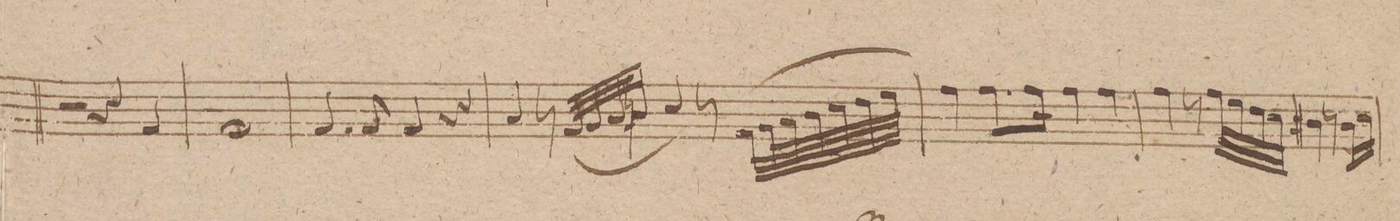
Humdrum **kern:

**kern	**dynam
*I"Fagotto 2do	*
*clefF4	*
*k[f#c#g#d#]	*
*met(c|)	*
*M2/2	*
2r	.
4r	.
4AA/	.
=159	=159
1AA/	.
=160	=160
4.AA/	.
8AA/	.
4AA/	.
4r	.
=161	=161
4C#/	.
8r	.
(<32AA/LLL	.
32BB/	.
32C#/	.
32Dn\JJJ	.
4E)/	.
8r	.
=-	=-
(>32AA/LLL	.
64BB/L	.
64C#/	.
64D\	.
64E\	.
64F#\	.
64G#\JJJJ)	.
=162	=162
4A\	.
8.A\L	.
16A\Jk	.
4A\	.
4A\	.
=163	=163
4A\	.
8r	.
32A\LLL	.
32G#\	.
32F#\	.
32E\JJJ	.
4D#X\	.
8r	.
16D#\LL	.
16E\JJ	.
=164	=164
*-	*-
